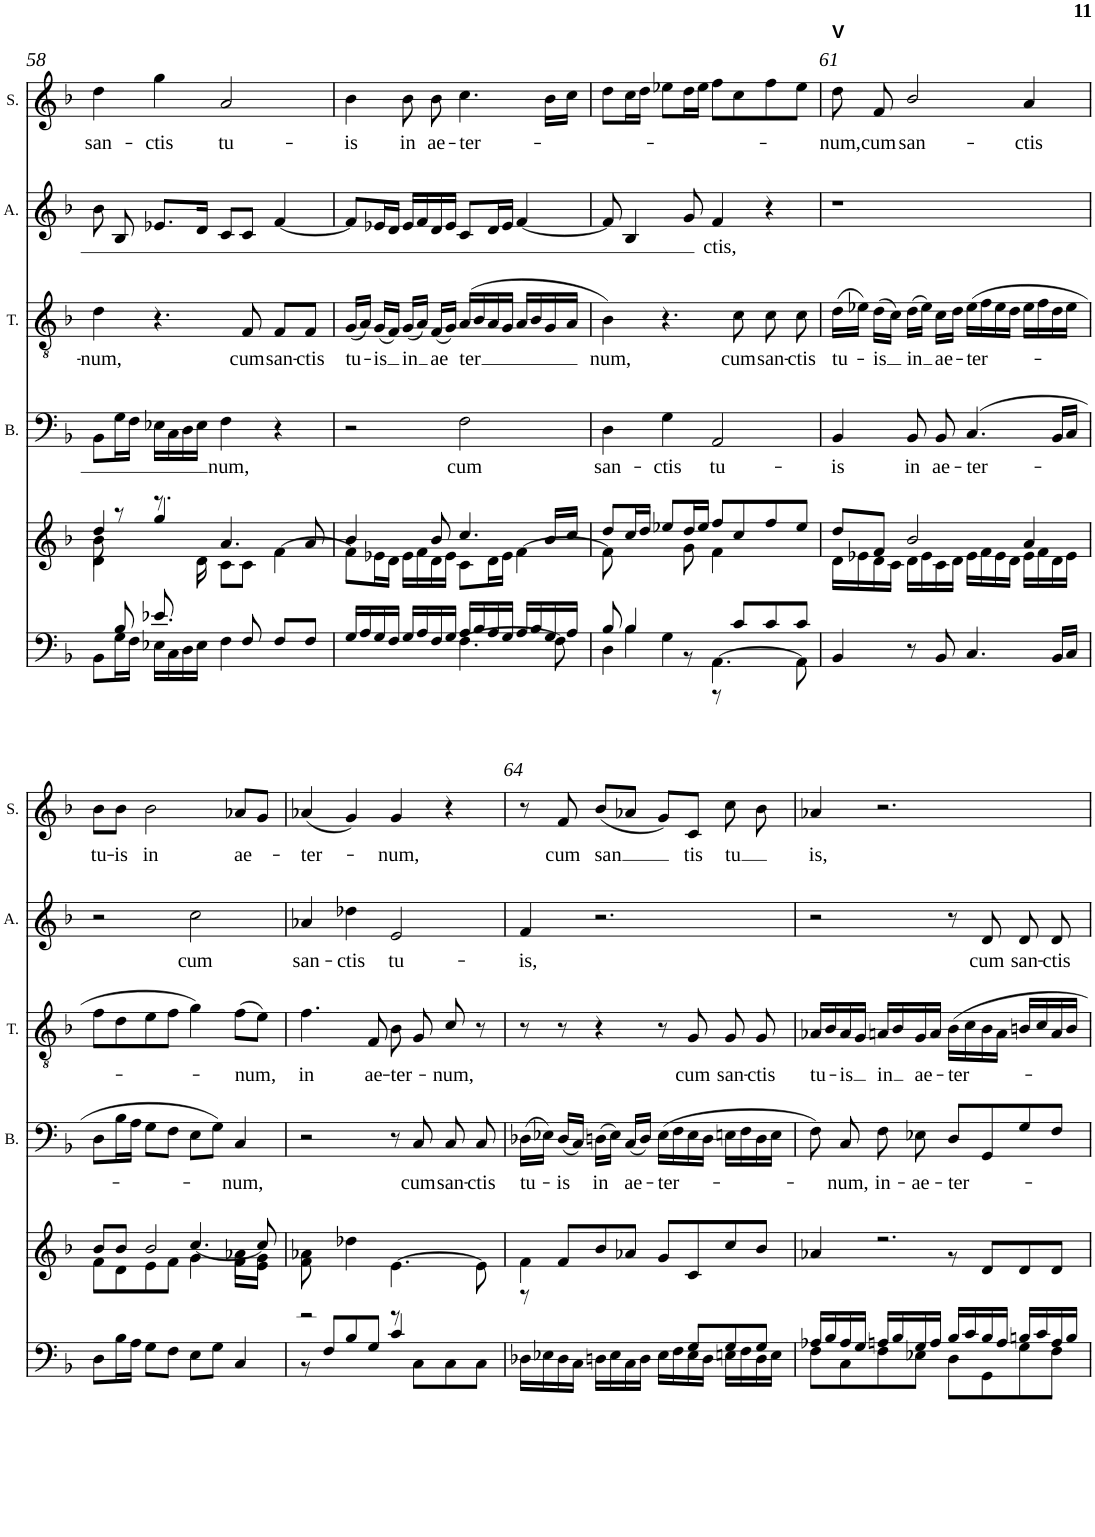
**kern	**kern	**kern	**text	**kern	**text	**kern	**text	**kern	**text
*part6	*part5	*part4	*part4	*part3	*part3	*part2	*part2	*part1	*part1
*staff6	*staff5	*staff4	*staff4	*staff3	*staff3	*staff2	*staff2	*staff1	*staff1
*I"Piano	*I"Piano	*I"Bass	*	*I"Tenor	*	*I"Alto	*	*I"Soprano	*
*	*	*I'B.	*	*I'T.	*	*I'A.	*	*I'S.	*
!!LO:PB:g=z
*clefF4	*clefG2	*clefF4	*	*clefGv2	*	*clefG2	*	*clefG2	*
*k[b-]	*k[b-]	*k[b-]	*	*k[b-]	*	*k[b-]	*	*k[b-]	*
*F:	*F:	*F:	*	*F:	*	*F:	*	*F:	*
*M4/4	*M4/4	*M4/4	*	*M4/4	*	*M4/4	*	*M4/4	*
*met(c)	*met(c)	*met(c)	*	*met(c)	*	*met(c)	*	*met(c)	*
=58	=58	=58	=58	=58	=58	=58	=58	=58	=58
*^	*^	*	*	*	*	*	*	*	*
*	*^	*	*^	*	*	*	*	*	*	*	*
!	!	!	!	!	!	!	!	!	!LO:LY:b	!	!	!	!LO:LY:b
8BB-\L	8ryy	8ryy	8b-\	4dd/	4d\	8BB-\L	.	4d\	-num,	8b-\	.	4dd\	san-
*	*v	*v	*	*	*	*	*	*	*	*	*	*	*
16G\L	8B-/	8r	.	.	16G\L	.	.	.	8B-/	.	.	.
16F\JJ	.	.	.	.	16F\JJ	.	.	.	.	.	.	.
!	!	!	!	!	!	!	!	!	!	!	!	!LO:LY:b
16E-X\LL	8.e-X/	8.r	4gg/	2.ryy	16E-X\LL	.	4.r	.	8.e-X/L	.	4gg\	-ctis
16C\	.	.	.	.	16C\	.	.	.	.	.	.	.
16D\	.	.	.	.	16D\	.	.	.	.	.	.	.
16E-\JJ	2ryy	16d\	.	.	16E-\JJ	.	.	.	16d/Jk	.	.	.
!	!	!	!	!	!	!LO:LY:b	!	!	!	!	!	!LO:LY:b
4F\	.	8c\L	4.a/	.	4F\	num,	.	.	8c/L	.	2a/	tu-
*	*^	*	*	*	*	*	*	*	*	*	*	*
!	!	!	!	!	!	!	!	!	!LO:LY:b	!	!	!	!
.	.	8F/	8c\J	.	.	.	.	8F/	cum	8c/J	.	.	.
!	!	!	!	!	!	!	!	!	!LO:LY:b	!	!	!	!
4ryy	.	8F/L	[>4f\	.	.	4r	.	8F/L	san-	[<4f/	.	.	.
!	!	!	!	!	!	!	!	!	!LO:LY:b	!	!	!	!
.	.	8F/J	.	8a/	.	.	.	8F/J	-ctis	.	.	.	.
.	16ryy	.	.	.	.	.	.	.	.	.	.	.	.
*	*v	*v	*	*	*	*	*	*	*	*	*	*	*
*	*	*	*v	*v	*	*	*	*	*	*	*	*
=59	=59	=59	=59	=59	=59	=59	=59	=59	=59	=59	=59
!	!	!	!	!	!	!	!LO:LY:b	!	!	!	!LO:LY:b
16G/LL	2ryy	8f\L]	4b-/	2r	.	(16G/LL	tu-	8f/L]	.	4b-\	-is
16A/	.	.	.	.	.	16A/JJ)	.	.	.	.	.
!	!	!	!	!	!	!	!LO:LY:b	!	!	!	!
16G/	.	16e-X\L	.	.	.	(16G/LL	-is	16e-X/L	.	.	.
16F/JJ	.	16d\JJ	.	.	.	16F/JJ)	.	16d/JJ	.	.	.
!	!	!	!	!	!	!	!LO:LY:b	!	!	!	!LO:LY:b
16G/LL	.	16e-\LL	8ryy	.	.	(16G/LL	in	16e-/LL	.	8b-\	in
16A/	.	16f\	.	.	.	16A/JJ)	.	16f/	.	.	.
!	!	!	!	!	!	!	!LO:LY:b	!	!	!	!LO:LY:b
16F/	.	16d\	8b-/	.	.	(16F/LL	ae	16d/	.	8b-\	ae-
16G/JJ	.	16e-\JJ	.	.	.	16G/JJ)	.	16e-/JJ	.	.	.
!	!	!	!	!	!LO:LY:b	!	!LO:LY:b	!	!	!	!LO:LY:b
16A/LL	[>4.F\	8c\L	4.cc/	2F\	cum	(16A/LL	ter	8c/L	.	4.cc\	-ter-
16B-/	.	.	.	.	.	16B-/	.	.	.	.	.
16A/	.	16d\L	.	.	.	16A/	.	16d/L	.	.	.
16G/JJ	.	16e-\JJ	.	.	.	16G/JJ	.	16e-/JJ	.	.	.
16A/LL	.	[>4f\	.	.	.	16A/LL	.	[<4f/	.	.	.
16B-/	.	.	.	.	.	16B-/	.	.	.	.	.
16G/	8F\]	.	16b-/LL	.	.	16G/	.	.	.	16b-\LL	.
16A/JJ	.	.	16cc/JJ	.	.	16A/JJ	.	.	.	16cc\JJ	.
=60	=60	=60	=60	=60	=60	=60	=60	=60	=60	=60	=60
*	*^	*	*	*	*	*	*	*	*	*	*
!	!	!	!	!	!	!LO:LY:b	!	!LO:LY:b	!	!	!	!
4D\	8B-/	8ryy	8f\]	8dd/L	4D\	san-	4B-\)	num,	8f/]	.	8dd\L	.
.	4B-/	4B-\	4ryy	16cc/L	.	.	.	.	4B-/	.	16cc\L	.
.	.	.	.	16dd/JJ	.	.	.	.	.	.	16dd\JJ	.
!	!	!	!	!	!	!LO:LY:b	!	!	!	!	!	!
4G\	.	.	.	8ee-X/L	4G\	-ctis	4.r	.	.	.	8ee-X\L	.
.	8r	2ryy	8g\	16dd/L	.	.	.	.	8g/	.	16dd\L	.
.	.	.	.	16ee-/JJ	.	.	.	.	.	.	16ee-\JJ	.
!	!	!	!	!	!	!LO:LY:b	!	!	!	!LO:LY:b	!	!
[>4.AA\	8r	.	4f\	8ff/L	2AA/	tu-	.	.	4f/	ctis,	8ff\L	.
!	!	!	!	!	!	!	!	!LO:LY:b	!	!	!	!
.	8c/L	.	.	8cc/	.	.	8c\	cum	.	.	8cc\	.
!	!	!	!	!	!	!	!	!LO:LY:b	!	!	!	!
.	8c/	.	4ryy	8ff/	.	.	8c\	san-	4r	.	8ff\	.
!	!	!	!	!	!	!	!	!LO:LY:b	!	!	!	!
8AA\]	8c/J	8ryy	.	8ee-/J	.	.	8c\	-ctis	.	.	8ee-\J	.
=61	=61	=61	=61	=61	=61	=61	=61	=61	=61	=61	=61	=61
!	!	!	!	!	!	!	!	!	!	!	!LO:TX:a:B:t=V	!
!	!	!	!	!	!	!LO:LY:b	!	!LO:LY:b	!	!	!	!LO:LY:b
*v	*v	*v	*	*	*	*	*	*	*	*	*	*
4BB-/	8dd/L	16d\LL	4BB-/	-is	(16d\LL	tu-	1r	.	8dd\	-num,
.	.	16e-X\	.	.	16e-X\JJ)	.	.	.	.	.
!	!	!	!	!	!	!LO:LY:b	!	!	!	!LO:LY:b
.	8f/J	16d\	.	.	(16d\LL	-is	.	.	8f/	-cum
.	.	16c\JJ	.	.	16c\JJ)	.	.	.	.	.
!	!	!	!	!LO:LY:b	!	!LO:LY:b	!	!	!	!LO:LY:b
8r	2b-/	16d\LL	8BB-/	in	(16d\LL	in	.	.	2b-/	san-
.	.	16e-\	.	.	16e-\JJ)	.	.	.	.	.
!	!	!	!	!LO:LY:b	!	!LO:LY:b	!	!	!	!
8BB-/	.	16c\	8BB-/	ae-	16c\LL	ae-	.	.	.	.
.	.	16d\JJ	.	.	16d\JJ	.	.	.	.	.
!	!	!	!	!LO:LY:b	!	!LO:LY:b	!	!	!	!
4.C/	.	16e-\LL	(4.C/	-ter-	(16e-\LL	-ter-	.	.	.	.
.	.	16f\	.	.	16f\	.	.	.	.	.
.	.	16e-\	.	.	16e-\	.	.	.	.	.
.	.	16d\JJ	.	.	16d\JJ	.	.	.	.	.
!	!	!	!	!	!	!	!	!	!	!LO:LY:b
.	4a/	16e-\LL	.	.	16e-\LL	.	.	.	4a/	ctis
.	.	16f\	.	.	16f\	.	.	.	.	.
16BB-/LL	.	16d\	16BB-/LL	.	16d\	.	.	.	.	.
16C/JJ	.	16e-\JJ	16C/JJ	.	16e-\JJ	.	.	.	.	.
!!LO:LB:g=z
=62	=62	=62	=62	=62	=62	=62	=62	=62	=62	=62
*	*	*^	*	*	*	*	*	*	*	*
!	!	!	!	!	!	!	!	!	!	!	!LO:LY:b
8D\L	8b-/L	8f\L	2ryy	8D\L	.	8f\L	.	2r	.	8b-\L	tu-
!	!	!	!	!	!	!	!	!	!	!	!LO:LY:b
16B-\L	8b-/J	8d\	.	16B-\L	.	8d\	.	.	.	8b-\J	-is
16A\JJ	.	.	.	16A\JJ	.	.	.	.	.	.	.
!	!	!	!	!	!	!	!	!	!	!	!LO:LY:b
8G\L	2b-/	8e\	.	8G\L	.	8e\	.	.	.	2b-\	in
8F\J	.	8f\J	.	8F\J	.	8f\J	.	.	.	.	.
!	!	!	!	!	!	!	!	!	!LO:LY:b	!	!
8E\L	.	4g\	[<4.cc/	8E\L	.	4g\)	.	2cc\	cum	.	.
8G\J	.	.	.	8G\J)	.	.	.	.	.	.	.
!	!	!	!	!	!LO:LY:b	!	!LO:LY:b	!	!	!	!LO:LY:b
4C/	8a-X\L	8f\L	.	4C/	-num,	(8f\L	-num,	.	.	8a-X/L	ae-
.	8g\J	8e\J	8cc/]	.	.	8e\J)	.	.	.	8g/J	.
=63	=63	=63	=63	=63	=63	=63	=63	=63	=63	=63	=63
*^	*	*	*	*	*	*	*	*	*	*	*
!	!	!	!	!	!	!	!	!LO:LY:b	!	!LO:LY:b	!	!LO:LY:b
*	*	*	*v	*v	*	*	*	*	*	*	*	*
2r	8r	4a-X\	8f\	2r	.	4.f\	in	4a-X/	san-	(<4a-X/	-ter-
.	8F/L	.	2..ryy	.	.	.	.	.	.	.	.
!	!	!	!	!	!	!	!	!	!LO:LY:b	!	!
.	8B-/	4dd-X\	.	.	.	.	.	4dd-X\	-ctis	4g/)	.
!	!	!	!	!	!	!	!LO:LY:b	!	!	!	!
.	8G/J	.	.	.	.	8F/	ae-	.	.	.	.
!	!	!	!	!	!	!	!LO:LY:b	!	!LO:LY:b	!	!LO:LY:b
8r	4c/	[>4.e\	.	8r	.	8B-\	-ter-	2e/	tu-	4g/	-num,
!	!	!	!	!	!LO:LY:b	!	!	!	!	!	!
8C\L	.	.	.	8C/	cum	8G/	.	.	.	.	.
!	!	!	!	!	!LO:LY:b	!	!LO:LY:b	!	!	!	!
8C\	4ryy	.	.	8C/	san-	8c/	num,	.	.	4r	.
!	!	!	!	!	!LO:LY:b	!	!	!	!	!	!
8C\J	.	8e\]	.	8C/	-ctis	8r	.	.	.	.	.
=64	=64	=64	=64	=64	=64	=64	=64	=64	=64	=64	=64
!	!	!	!	!	!LO:LY:b	!	!	!	!LO:LY:b	!	!
16D-X\LL	8ryy	4f\	8r	(16D-X\LL	tu-	8r	.	4f/	-is,	8r	.
16E-X\	.	.	.	16E-X\JJ)	.	.	.	.	.	.	.
*v	*v	*	*	*	*	*	*	*	*	*	*
!	!	!	!	!LO:LY:b	!	!	!	!	!	!LO:LY:b
16D-\	.	8f/L	(16D-/LL	-is	8r	.	.	.	8f/	cum
16C\JJ	.	.	16C/JJ)	.	.	.	.	.	.	.
!	!	!	!	!LO:LY:b	!	!	!	!	!	!LO:LY:b
16Dn\LL	2.ryy	8b-/	(16Dn\LL	in	4r	.	2.r	.	(<8b-/L	san
16E-\	.	.	16E-\JJ)	.	.	.	.	.	.	.
!	!	!	!	!LO:LY:b	!	!	!	!	!	!
16C\	.	8a-X/J	(16C/LL	ae-	.	.	.	.	8a-X/J	.
16D\JJ	.	.	16D/JJ)	.	.	.	.	.	.	.
!	!	!	!	!LO:LY:b	!	!	!	!	!	!
16E-\LL	.	8g/L	(16E-\LL	-ter-	8r	.	.	.	8g/L)	.
16F\	.	.	16F\	.	.	.	.	.	.	.
*^	*	*	*	*	*	*	*	*	*	*
!	!	!	!	!	!	!	!LO:LY:b	!	!	!	!LO:LY:b
16E-\	8G/L	.	8c/	16E-\	.	8G/	-cum	.	.	8c/J	tis
16D\JJ	.	.	.	16D\JJ	.	.	.	.	.	.	.
!	!	!	!	!	!	!	!LO:LY:b	!	!	!	!LO:LY:b
16En\LL	8G/	.	8cc/	16En\LL	.	8G/	san-	.	.	8cc\	tu
16F\	.	.	.	16F\	.	.	.	.	.	.	.
!	!	!	!	!	!	!	!LO:LY:b	!	!	!	!
16D\	8G/J	.	8b-/J	16D\	.	8G/	-ctis	.	.	8b-\	.
16E\JJ	.	.	.	16E\JJ	.	.	.	.	.	.	.
=65	=65	=65	=65	=65	=65	=65	=65	=65	=65	=65	=65
!	!	!	!	!	!	!	!LO:LY:b	!	!	!	!LO:LY:b
8F\L	16A-X/LL	4a-X/	2ryy	8F\)	.	16A-X/LL	tu-	2r	.	4a-X/	is,
.	16B-/	.	.	.	.	16B-/	.	.	.	.	.
!	!	!	!	!	!LO:LY:b	!	!LO:LY:b	!	!	!	!
8C\	16A-/	.	.	8C/	-num,	16A-/	-is	.	.	.	.
.	16G/JJ	.	.	.	.	16G/JJ	.	.	.	.	.
!	!	!	!	!	!LO:LY:b	!	!LO:LY:b	!	!	!	!
8F\	16An/LL	2.r	.	8F\	-in-	16An/LL	in	.	.	2.r	.
.	16B-/	.	.	.	.	16B-/	.	.	.	.	.
!	!	!	!	!	!LO:LY:b	!	!LO:LY:b	!	!	!	!
8E-X\J	16G/	.	.	8E-X\	-ae-	16G/	ae-	.	.	.	.
.	16A/JJ	.	.	.	.	16A/JJ	.	.	.	.	.
!	!	!	!	!	!LO:LY:b	!	!LO:LY:b	!	!	!	!
8D\L	16B-/LL	.	8r	8D/L	-ter-	16B-\LL	-ter-	8r	.	.	.
.	16c/	.	.	.	.	16c\	.	.	.	.	.
!	!	!	!	!	!	!	!	!	!LO:LY:b	!	!
8GG\	16B-/	.	8d/L	8GG/	.	16B-\	.	8d/	cum	.	.
.	16A/JJ	.	.	.	.	16A\JJ	.	.	.	.	.
!	!	!	!	!	!	!	!	!	!LO:LY:b	!	!
8G\	16Bn/LL	.	8d/	8G/	.	16Bn/LL	.	8d/	san-	.	.
.	16c/	.	.	.	.	16c/	.	.	.	.	.
!	!	!	!	!	!	!	!	!	!LO:LY:b	!	!
8F\J	16A/	.	8d/J	8F/J	.	16A/	.	8d/	-ctis	.	.
.	16B/JJ	.	.	.	.	16B/JJ	.	.	.	.	.
*v	*v	*	*	*	*	*	*	*	*	*	*
*	*v	*v	*	*	*	*	*	*	*	*
=	=	=	=	=	=	=	=	=	=
*-	*-	*-	*-	*-	*-	*-	*-	*-	*-
